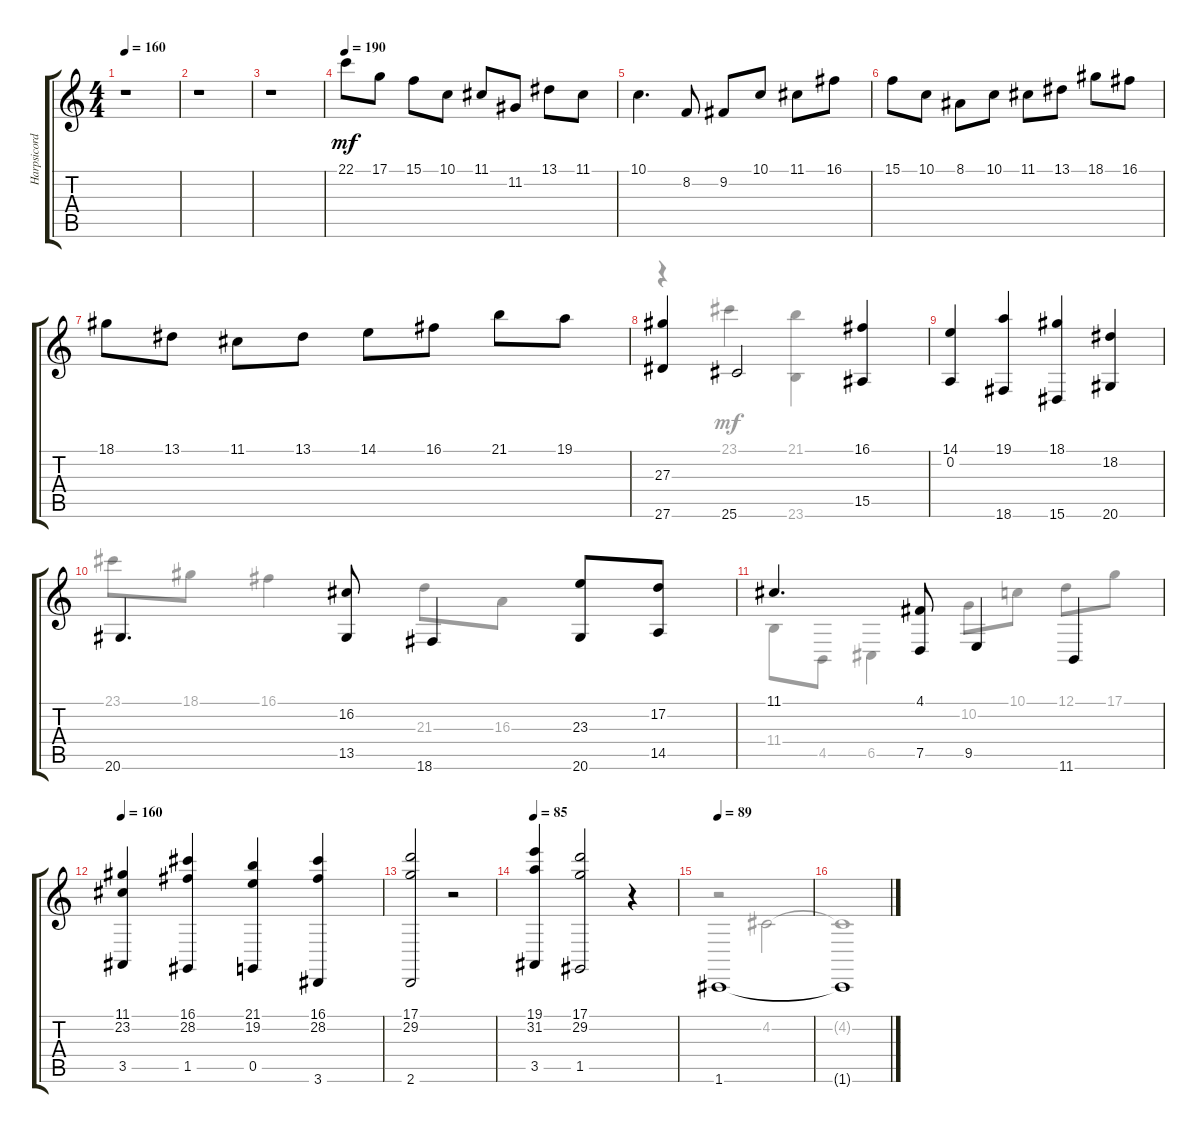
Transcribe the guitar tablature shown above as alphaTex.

\track ("Harpsicord" "Harpsicord") {instrument harpsichord}
\staff {score tabs}
\tuning (D4 A3 F3 C3 G2 C2) {hide}
\voice
\ts (4 4)
\tempo 160
\clef g2
\ks aminor
r.1{dy mf} |
r.1 |
r.1 |
\tempo 190
22.1.8 17.1.8 15.1.8 10.1.8 11.1.8 11.2.8 13.1.8 11.1.8 |
10.1.4{d} 8.2.8 9.2.8 10.1.8 11.1.8 16.1.8 |
15.1.8 10.1.8 8.1.8 10.1.8 11.1.8 13.1.8 18.1.8 16.1.8 |
18.1.8 13.1.8 11.1.8 13.1.8 14.1.8 16.1.8 21.1.8 19.1.8 |
(27.3 27.6).4 25.6.2 (16.1 15.5).4 |
(14.1 0.2).4 (19.1 18.6).4 (18.1 15.6).4 (18.2 20.6).4 |
20.6.4{d} (16.2 13.5).8 18.6.4 (23.3 20.6).8 (17.2 14.5).8 |
11.1.4{d} (4.1 7.5).8 9.5.4 11.6.4 |
\tempo 160
(11.1 23.2 3.5).4 (16.1 28.2 1.5).4 (21.1 19.2 0.5).4 (16.1 28.2 3.6).4 |
(17.1 29.2 2.6).2 r.2 |
\tempo 85
(19.1 31.2 3.5).4 (17.1 29.2 1.5).2 r.4 |
\tempo 89
1.6.1 |
1.6{t}.1
\voice
\clef g2
\ottava regular
\simile none
\ks aminor
|
|
|
|
|
|
|
r.4 23.1.4 (21.1 23.6).4 |
|
23.1.8 18.1.8 16.1.4 21.3.8 16.3.8 |
11.4.8 4.5.8 6.5.4 10.2.8 10.1.8 12.1.8 17.1.8 |
|
|
|
r.2 4.2.2 |
4.2{t}.1
